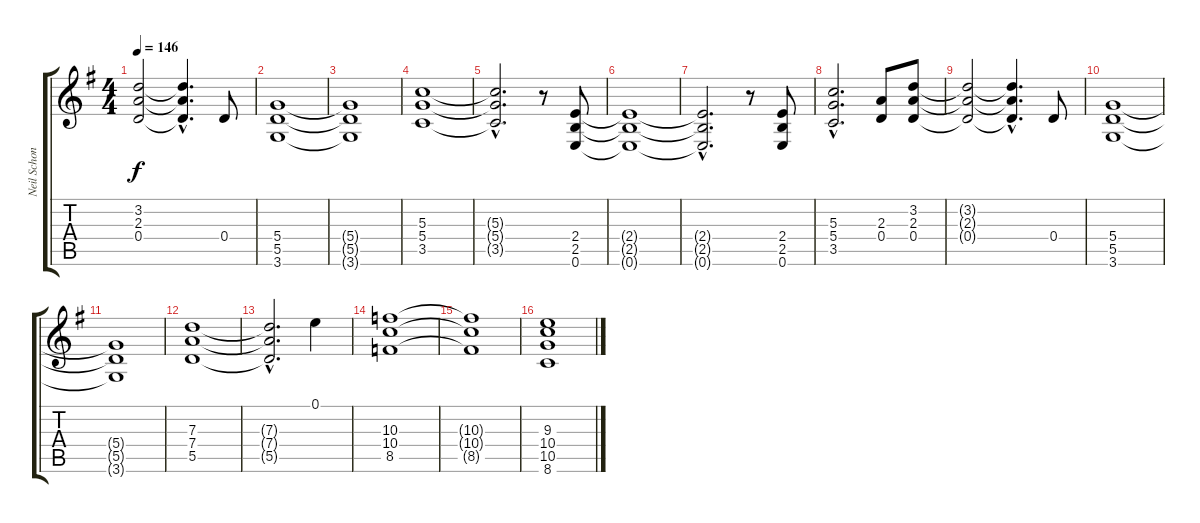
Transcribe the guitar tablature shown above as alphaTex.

\track ("Neil Schon" "Neil Schon") {instrument distortionguitar}
\staff {score tabs}
\tuning (E4 B3 G3 D3 A2 E2) {hide}
\ts (4 4)
\tempo 146
\clef g2
\ks g
(3.2{t} 2.3{t} 0.4{t}).2{dy f} (3.2{hac t} 2.3{hac t} 0.4{hac t}).4{d} 0.4.8 |
(5.4 5.5 3.6).1{volume 13 instrument distortionguitar} |
(5.4{t} 5.5{t} 3.6{t}).1 |
(5.3 5.4 3.5).1 |
(5.3{hac t} 5.4{hac t} 3.5{hac t}).2{d} r.8 (2.4 2.5 0.6).8 |
(2.4{t} 2.5{t} 0.6{t}).1 |
(2.4{hac t} 2.5{hac t} 0.6{hac t}).2{d} r.8 (2.4 2.5 0.6).8 |
(5.3{hac} 5.4{hac} 3.5{hac}).2{d} (2.3 0.4).8 (3.2 2.3 0.4).8 |
(3.2{t} 2.3{t} 0.4{t}).2 (3.2{hac t} 2.3{hac t} 0.4{hac t}).4{d} 0.4.8 |
(5.4 5.5 3.6).1 |
(5.4{t} 5.5{t} 3.6{t}).1 |
(7.3 7.4 5.5).1 |
(7.3{hac t} 7.4{hac t} 5.5{hac t}).2{d} 0.1.4 |
(10.3 10.4 8.5).1 |
(10.3{t} 10.4{t} 8.5{t}).1 |
(9.3 10.4 10.5 8.6).1
